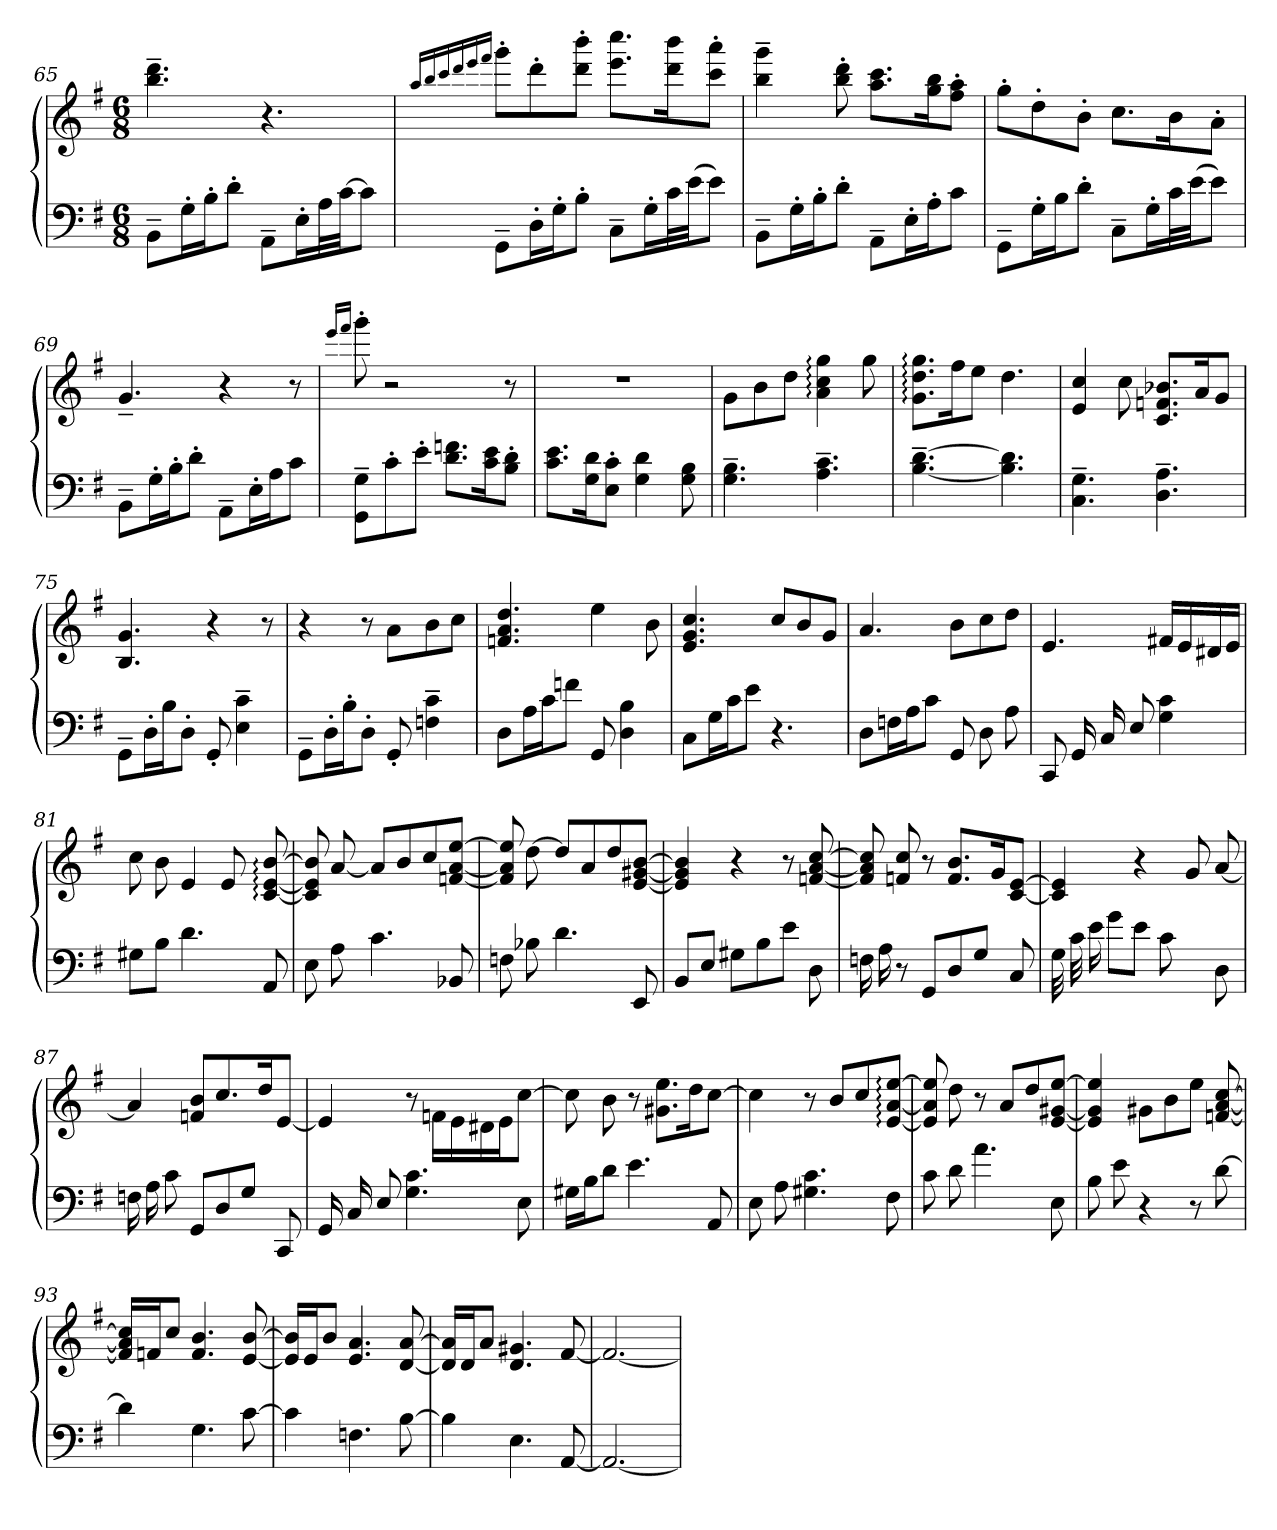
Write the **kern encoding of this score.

**kern	**kern
*part1	*part1
*staff2	*staff1
!!LO:LB:g=z
*clefF4	*clefG2
*k[f#]	*k[f#]
*M6/8	*M6/8
=65	=65
8BB~\L	4.bb~\ 4.ddd~\
16G'\L	.
16B'\J	.
8d'\J	.
8AA~\L	4.r
16E'\L	.
32A\L	.
[32c\JJ	.
8c\J]	.
=66	=66
.	16qqaa/LL
.	16qqbb/
.	16qqccc/
.	16qqddd/
.	16qqeee/
.	16qqfff#/JJ
8GG~\L	8ggg'\L
16D'\L	8ddd'\
16G'\J	.
8B'\J	8ddd'\ 8bbb'\J
8C~\L	8.eee\ 8.cccc\L
16G'\L	.
32c\L	16ddd\ 16bbb\k
(>32e\JJ	.
8e\J)	8ccc'\ 8aaa'\J
=67	=67
8BB~\L	4bb~\ 4ggg~\
16G'\L	.
16B'\J	.
8d'\J	8bb'\ 8ddd'\
8AA~\L	8.aa\ 8.ccc\L
16E'\L	.
16A'\J	16gg\ 16bb\k
8c\J	8ff#'\ 8aa'\J
!!LO:PB:g=z
=68	=68
8GG~\L	8gg'\L
16G'\L	8dd'\
16B\J	.
8d'\J	8b'\J
8C~\L	8.cc\L
16G'\L	.
32c\L	16b\k
(>32e\JJ	.
8e\J)	8a'\J
=69	=69
8BB~\L	4.g~/
16G'\L	.
16B'\J	.
8d'\J	.
8AA~\L	4r
16E'\L	.
16A\J	.
8c\J	8r
=70	=70
.	16qqeee/LL
.	16qqfff#/JJ
8GG~\ 8G~\L	8ggg'\
8c'\	2r
8e'\J	.
8.d\ 8.fn\L	.
16c\ 16e\k	.
8B'\ 8d'\J	8r
=71	=71
8.c\ 8.e\L	2.r
16G\ 16d\k	.
8E'\ 8c'\J	.
4G\ 4d\	.
8G\ 8B\	.
!!LO:LB:g=z
=72	=72
4.G~\ 4.B~\	8g\L
.	8b\
.	8dd\J
4.A~\ 4.c~\	4a:\ 4cc:\ 4gg:\
.	8gg\
=73	=73
[4.B~\ [4.d~\	8.g:\ 8.dd:\ 8.gg:\L
.	16ff#\k
.	8ee\J
4.B]\ 4.d]\	4.dd\
=74	=74
4.C~\ 4.G~\	4e/ 4cc/
.	8cc\
4.D~\ 4.A~\	8.c/ 8.fn/ 8.b-X/L
.	16a/k
.	8g/J
=75	=75
8GG~\L	4.B/ 4.g/
16D'\L	.
16B\J	.
8D'\J	.
8GG'/	4r
4E~\ 4c~\	.
.	8r
=76	=76
8GG~\L	4r
16D'\L	.
16B'\J	.
8D'\J	8r
8GG'/	8a\L
4Fn~\ 4c~\	8b\
.	8cc\J
!!LO:LB:g=z
=77	=77
8D\L	4.fn/ 4.a/ 4.dd/
16A\L	.
16c\J	.
8fn\J	.
8GG/	4ee\
4D\ 4B\	.
.	8b\
=78	=78
8C\L	4.e/ 4.g/ 4.cc/
16G\L	.
16c\J	.
8e\J	.
4.r	8cc/L
.	8b/
.	8g/J
=79	=79
8D\L	4.a/
16Fn\L	.
16A\J	.
8c\J	.
8GG/	8b\L
8D\	8cc\
8A\	8dd\J
=80	=80
8CC/	4.e/
16GG/	.
16C/	.
8E/	.
4G\ 4c\	16f#X/LL
.	16e/
.	16d#X/
.	16e/JJ
!!LO:LB:g=z
=81	=81
8G#X\L	8cc\
8B\J	8b\
4.d\	4e/
.	8e/
8AA/	[8c:/ [8e:/ [8b:/
=82	=82
8E\	8c]/ 8e]/ 8b]/
8A\	[8a/
4.c\	8a/L]
.	8b/
.	8cc/
8BB-X/	[8fn/ [8a/ [8ee/J
=83	=83
8Fn\	8f]/ 8a]/ 8ee]/
8B-X\	[8dd\
4.d\	8dd/L]
.	8a/
.	8dd/
8EE/	[8e/ [8g#X/ [8b/J
=84	=84
8BB/L	4e]/ 4g#]/ 4b]/
8E/J	.
8G#X\L	4r
8B\	.
8e\J	8r
8D\	[8fn/ [8a/ [8cc/
=85	=85
16Fn\	8f]/ 8a]/ 8cc]/
16A\	.
8r	8fn/ 8cc/
8GG/L	8r
8D/	8.f/ 8.b/L
8G/J	.
.	16g/k
8C/	[8c/ [8e/J
!!LO:LB:g=z
=86	=86
32G\	4c]/ 4e]/
32c\	.
16e\	.
8g\L	.
8e\J	4r
8c\	.
8ryy	8g/
8D\	[8a/
=87	=87
16Fn\	4a/]
16A\	.
8c\	.
8GG/L	8fn/ 8b/L
8D/	8.cc/
8G/J	.
.	16dd/k
8CC/	[8e/J
=88	=88
16GG/	4e/]
16C/	.
8E/	.
4.G\ 4.c\	8r
.	16fn\LL
.	16e\
.	16d#X\
.	16e\J
8E\	[8cc\J
=89	=89
16G#X\LL	8cc\]
16B\J	.
8d\J	8b\
4.e\	8r
.	8.g#X\ 8.ee\L
.	16dd\k
8AA/	[8cc\J
!!LO:LB:g=z
=90	=90
8E\	4cc\]
8A\	.
4.G#X\ 4.c\	8r
.	8b/L
.	8cc/
8F#\	[8e:/ [8a:/ [8ee:/J
=91	=91
8c\	8e]/ 8a]/ 8ee]/
8d\	8dd\
4.a\	8r
.	8a/L
.	8dd/
8E\	[8e/ [8g#X/ [8ee/J
=92	=92
8B\	4e]/ 4g#]/ 4ee]/
8e\	.
4r	8g#X\L
.	8b\
8r	8ee\J
[8d\	[8fn/ [8a/ [8cc/
=93	=93
4d\]	16f]/ 16a]/ 16cc]/LL
.	16fn/J
.	8cc/J
4.G\	4.f/ 4.b/
[8c\	[8e/ [8b/
=94	=94
4c\]	16e]/ 16b]/LL
.	16e/J
.	8b/J
4.Fn\	4.e/ 4.a/
[8B\	[8d/ [8a/
!!LO:PB:g=z
=95	=95
4B\]	16d]/ 16a]/LL
.	16d/J
.	8a/J
4.E\	4.d/ 4.g#X/
[8AA/	[8f#/
=96	=96
2.AA/_	2.f#/_
=	=
*-	*-
